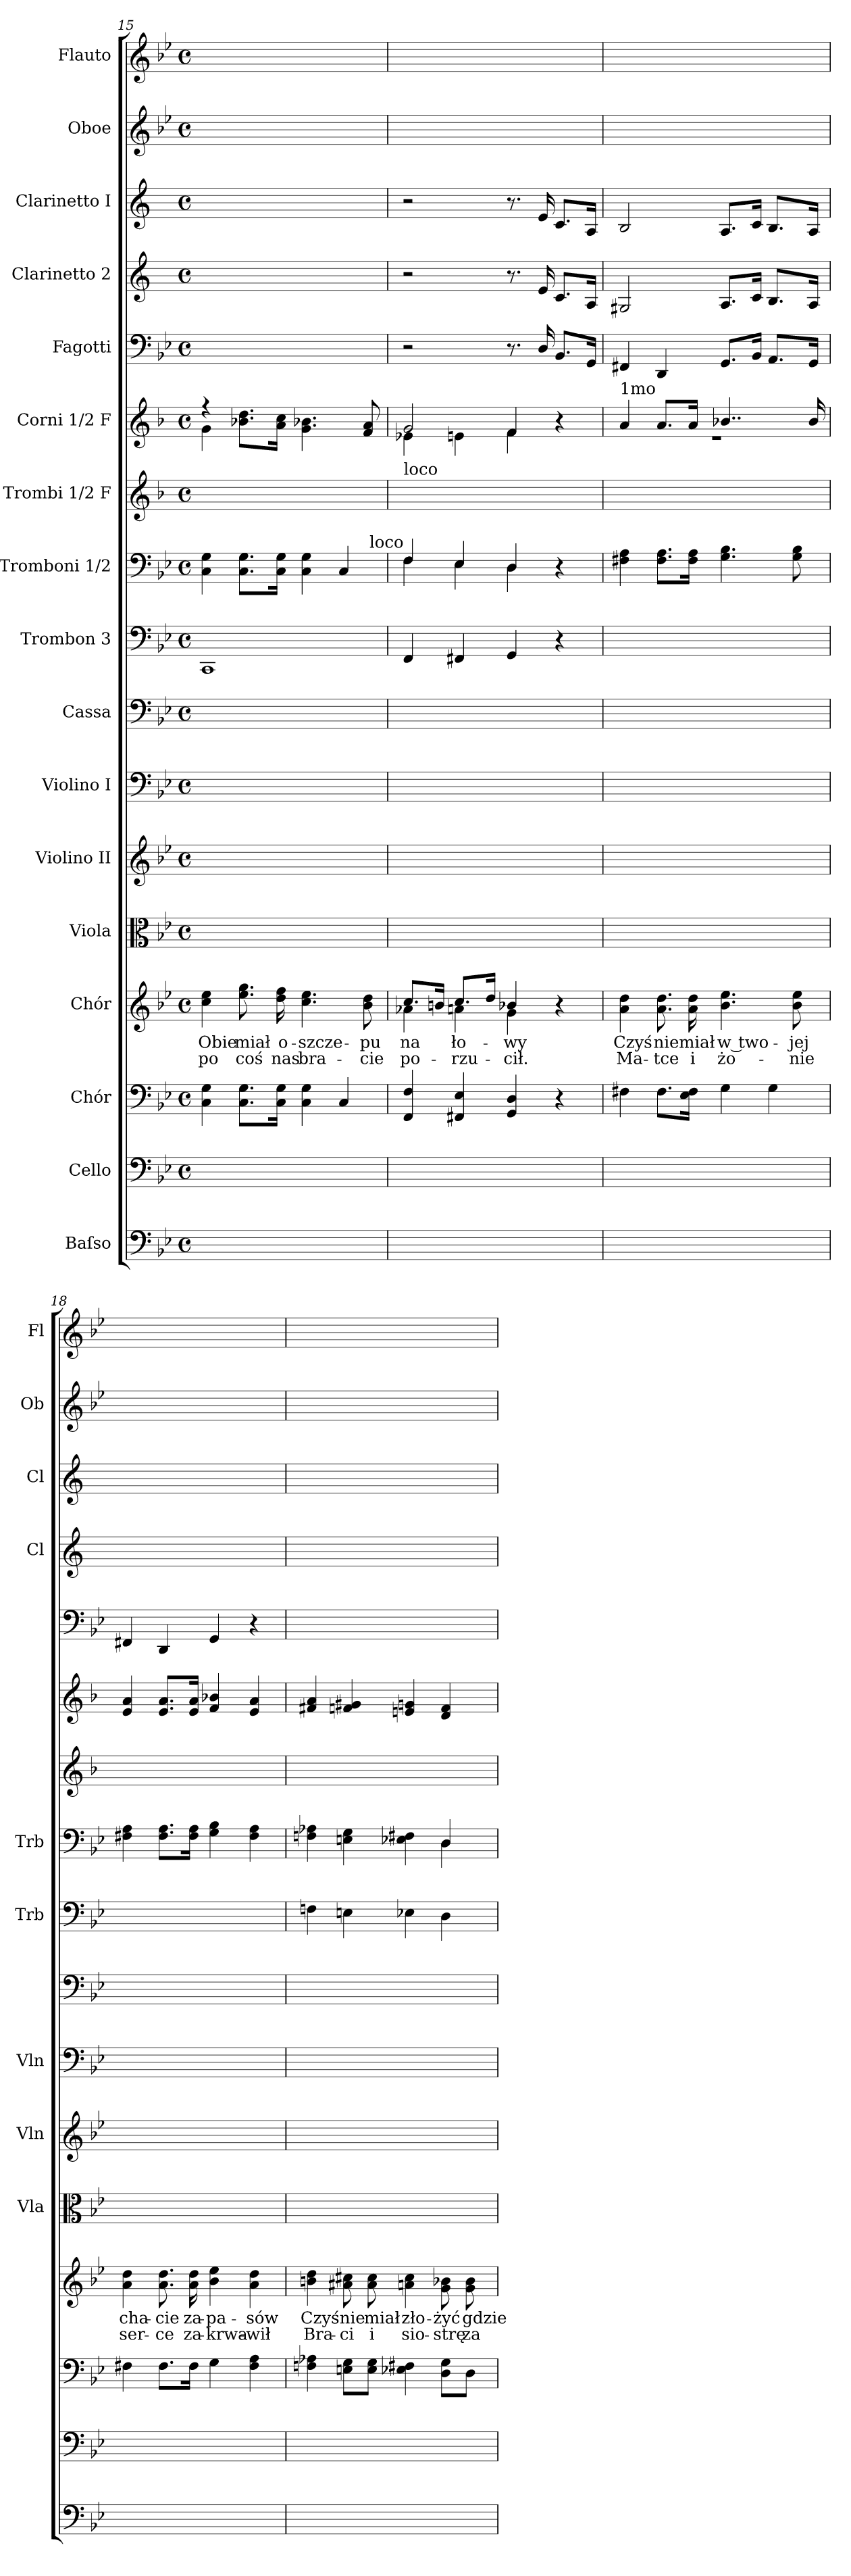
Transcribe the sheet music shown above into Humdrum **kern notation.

**kern	**kern	**kern	**kern	**text	**text	**kern	**kern	**kern	**kern	**kern	**kern	**kern	**kern	**kern	**kern	**kern	**kern	**kern
*part17	*part16	*part15	*part14	*part14	*part14	*part13	*part12	*part11	*part10	*part9	*part8	*part7	*part6	*part5	*part4	*part3	*part2	*part1
*staff17	*staff16	*staff15	*staff14	*staff14	*staff14	*staff13	*staff12	*staff11	*staff10	*staff9	*staff8	*staff7	*staff6	*staff5	*staff4	*staff3	*staff2	*staff1
*I"Baſso	*I"Cello	*I"Chór	*I"Chór	*	*	*I"Viola	*I"Violino II	*I"Violino I	*I"Cassa	*I"Trombon 3	*I"Tromboni 1/2	*I"Trombi 1/2 F	*I"Corni 1/2 F	*I"Fagotti	*I"Clarinetto 2	*I"Clarinetto I	*I"Oboe	*I"Flauto
*	*	*	*	*	*	*I'Vla	*I'Vln	*I'Vln	*	*I'Trb	*I'Trb	*	*	*	*I'Cl	*I'Cl	*I'Ob	*I'Fl
*clefF4	*clefF4	*clefF4	*clefG2	*	*	*clefC3	*clefG2	*clefF4	*clefF4	*clefF4	*clefF4	*clefG2	*clefG2	*clefF4	*clefG2	*clefG2	*clefG2	*clefG2
*	*	*	*	*	*	*	*	*	*	*	*	*ITrd-3c-5	*ITrd4c7	*	*ITrd1c2	*ITrd1c2	*	*
*k[b-e-]	*k[b-e-]	*k[b-e-]	*k[b-e-]	*	*	*k[b-e-]	*k[b-e-]	*k[b-e-]	*k[b-e-]	*k[b-e-]	*k[b-e-]	*k[b-e-]	*k[b-e-]	*k[b-e-]	*k[b-e-]	*k[b-e-]	*k[b-e-]	*k[b-e-]
*g:	*g:	*g:	*g:	*	*	*g:	*g:	*g:	*g:	*g:	*g:	*g:	*g:	*g:	*g:	*g:	*g:	*g:
*M4/4	*M4/4	*M4/4	*M4/4	*	*	*M4/4	*M4/4	*M4/4	*M4/4	*M4/4	*M4/4	*M4/4	*M4/4	*M4/4	*M4/4	*M4/4	*M4/4	*M4/4
*met(c)	*met(c)	*met(c)	*met(c)	*	*	*met(c)	*met(c)	*met(c)	*met(c)	*met(c)	*met(c)	*met(c)	*met(c)	*met(c)	*met(c)	*met(c)	*met(c)	*met(c)
=15	=15	=15	=15	=15	=15	=15	=15	=15	=15	=15	=15	=15	=15	=15	=15	=15	=15	=15
*	*	*	*	*	*	*	*	*	*	*	*	*	*^	*	*	*	*	*
1ryy	1ryy	4C\ 4G\	4cc\ 4ee-\	Obie	po	1ryy	1ryy	1ryy	1ryy	1CC	4C\ 4G\	1ryy	4rff	4c\	1ryy	1ryy	1ryy	1ryy	1ryy
.	.	8.C\ 8.G\L	8.ee-\ 8.gg\	miał	coś	.	.	.	.	.	8.C\ 8.G\L	.	8.e-X\ 8.g\L	4ryy	.	.	.	.	.
.	.	16C\ 16G\Jk	16dd\ 16ff\	o-	nas	.	.	.	.	.	16C\ 16G\Jk	.	16d\ 16f\Jk	.	.	.	.	.	.
.	.	4C\ 4G\	4.cc\ 4.ee-\	-szcze-	bra-	.	.	.	.	.	4C\ 4G\	.	4.c\ 4.e-X\	2ryy	.	.	.	.	.
.	.	4C/	.	.	.	.	.	.	.	.	4C/	.	.	.	.	.	.	.	.
.	.	.	8b-\ 8dd\	-pu	-cie	.	.	.	.	.	.	.	8B-/ 8d/	.	.	.	.	.	.
=16	=16	=16	=16	=16	=16	=16	=16	=16	=16	=16	=16	=16	=16	=16	=16	=16	=16	=16	=16
*	*	*	*^	*	*	*	*	*	*	*	*^	*	*	*	*	*	*	*	*
!	!	!	!	!	!	!	!	!	!	!	!	!	!	!LO:TX:a:t=loco	!	!	!	!	!	!	!
!	!	!	!	!	!	!	!	!	!	!	!	!LO:TX:a:rj:t=loco	!	!	!	!	!	!	!	!	!
1ryy	1ryy	4FF/ 4F/	8.cc/L	4a-X\	na	po-	1ryy	1ryy	1ryy	1ryy	4FF/	4F/	4F\	1ryy	2c/	4A-X\	2r	2r	2r	1ryy	1ryy
.	.	.	16bn/Jk	.	.	.	.	.	.	.	.	.	.	.	.	.	.	.	.	.	.
.	.	4FF#X/ 4E-/	8.cc/L	4an\	ło-	-rzu-	.	.	.	.	4FF#X/	4E-/	4E-\	.	.	4An\	.	.	.	.	.
.	.	.	16dd/Jk	.	.	.	.	.	.	.	.	.	.	.	.	.	.	.	.	.	.
.	.	4GG/ 4D/	4b-X/	4g\	-wy	-cił.	.	.	.	.	4GG/	4D/	4D\	.	4B-/	4B-\	8.r	8.r	8.r	.	.
.	.	.	.	.	.	.	.	.	.	.	.	.	.	.	.	.	16D/	16d/	16d/	.	.
.	.	4r	4r	4ryy	.	.	.	.	.	.	4r	4r	4ryy	.	4r	4ryy	8.BB-/L	8.B-/L	8.B-/L	.	.
.	.	.	.	.	.	.	.	.	.	.	.	.	.	.	.	.	16GG/Jk	16G/Jk	16G/Jk	.	.
*	*	*	*v	*v	*	*	*	*	*	*	*	*v	*v	*	*	*	*	*	*	*	*
=17	=17	=17	=17	=17	=17	=17	=17	=17	=17	=17	=17	=17	=17	=17	=17	=17	=17	=17	=17
!	!	!	!	!	!	!	!	!	!	!	!	!	!LO:TX:a:t=1mo	!	!	!	!	!	!
1ryy	1ryy	4F#X\	4a\ 4dd\	Czyś	Ma-	1ryy	1ryy	1ryy	1ryy	1ryy	4F#X\ 4A\	1ryy	4d/	1re	4FF#X/	2F#X/	2A/	1ryy	1ryy
.	.	8.F#\L	8.a\ 8.dd\	nie	-tce	.	.	.	.	.	8.F#\ 8.A\L	.	8.d/L	.	4DD/	.	.	.	.
.	.	16E-\ 16F#\Jk	16a\ 16dd\	miał	i	.	.	.	.	.	16F#\ 16A\Jk	.	16d/Jk	.	.	.	.	.	.
.	.	4G\	4.b-\ 4.ee-\	w two-	żo-	.	.	.	.	.	4.G\ 4.B-\	.	4..e-X/	.	8.GG/L	8.G/L	8.G/L	.	.
.	.	.	.	.	.	.	.	.	.	.	.	.	.	.	16BB-/Jk	16B-/Jk	16B-/Jk	.	.
.	.	4G\	.	.	.	.	.	.	.	.	.	.	.	.	8.AA/L	8.A/L	8.A/L	.	.
.	.	.	8b-\ 8ee-\	-jej	-nie	.	.	.	.	.	8G\ 8B-\	.	.	.	.	.	.	.	.
.	.	.	.	.	.	.	.	.	.	.	.	.	16e-/	.	16GG/Jk	16G/Jk	16G/Jk	.	.
*	*	*	*	*	*	*	*	*	*	*	*	*	*v	*v	*	*	*	*	*
=18	=18	=18	=18	=18	=18	=18	=18	=18	=18	=18	=18	=18	=18	=18	=18	=18	=18	=18
1ryy	1ryy	4F#X\	4a\ 4dd\	cha-	ser-	1ryy	1ryy	1ryy	1ryy	1ryy	4F#X\ 4A\	1ryy	4A/ 4d/	4FF#X/	1ryy	1ryy	1ryy	1ryy
.	.	8.F#\L	8.a\ 8.dd\	-cie	-ce	.	.	.	.	.	8.F#\ 8.A\L	.	8.A/ 8.d/L	4DD/	.	.	.	.
.	.	16F#\Jk	16a\ 16dd\	za-	za-	.	.	.	.	.	16F#\ 16A\Jk	.	16A/ 16d/Jk	.	.	.	.	.
.	.	4G\	4b-\ 4ee-\	-pa-	-krwa-	.	.	.	.	.	4G\ 4B-\	.	4B-/ 4e-X/	4GG/	.	.	.	.
.	.	4F#\ 4A\	4a\ 4dd\	-sów	-wił	.	.	.	.	.	4F#\ 4A\	.	4A/ 4d/	4r	.	.	.	.
=19	=19	=19	=19	=19	=19	=19	=19	=19	=19	=19	=19	=19	=19	=19	=19	=19	=19	=19
*	*	*	*	*	*	*	*	*	*	*	*^	*	*	*	*	*	*	*
1ryy	1ryy	4Fn\ 4A-X\	4bn\ 4dd\	Czyś	Bra-	1ryy	1ryy	1ryy	1ryy	4Fn\	4Fn\ 4A-X\	2ryy	1ryy	4Bn/ 4d/	1ryy	1ryy	1ryy	1ryy	1ryy
.	.	8En\ 8G\L	8a#X\ 8cc#X\	nie	-ci	.	.	.	.	4En\	4En\ 4G\	.	.	4B-X/ 4c#X/	.	.	.	.	.
.	.	8E\ 8G\J	8a#\ 8cc#\	miał	i	.	.	.	.	.	.	.	.	.	.	.	.	.	.
.	.	4E-X\ 4F#X\	4an\ 4cc#\	zło-	sio-	.	.	.	.	4E-X\	4E-X\ 4F#X\	4ryy	.	4An/ 4cn/	.	.	.	.	.
.	.	8D\ 8G\L	8g\ 8b-X\	-żyć	-strę	.	.	.	.	4D\	4D/	4D\	.	4G/ 4B-/	.	.	.	.	.
.	.	8D\J	8g\ 8b-\	gdzie	za-	.	.	.	.	.	.	.	.	.	.	.	.	.	.
*	*	*	*	*	*	*	*	*	*	*	*v	*v	*	*	*	*	*	*	*
=	=	=	=	=	=	=	=	=	=	=	=	=	=	=	=	=	=	=
*-	*-	*-	*-	*-	*-	*-	*-	*-	*-	*-	*-	*-	*-	*-	*-	*-	*-	*-
